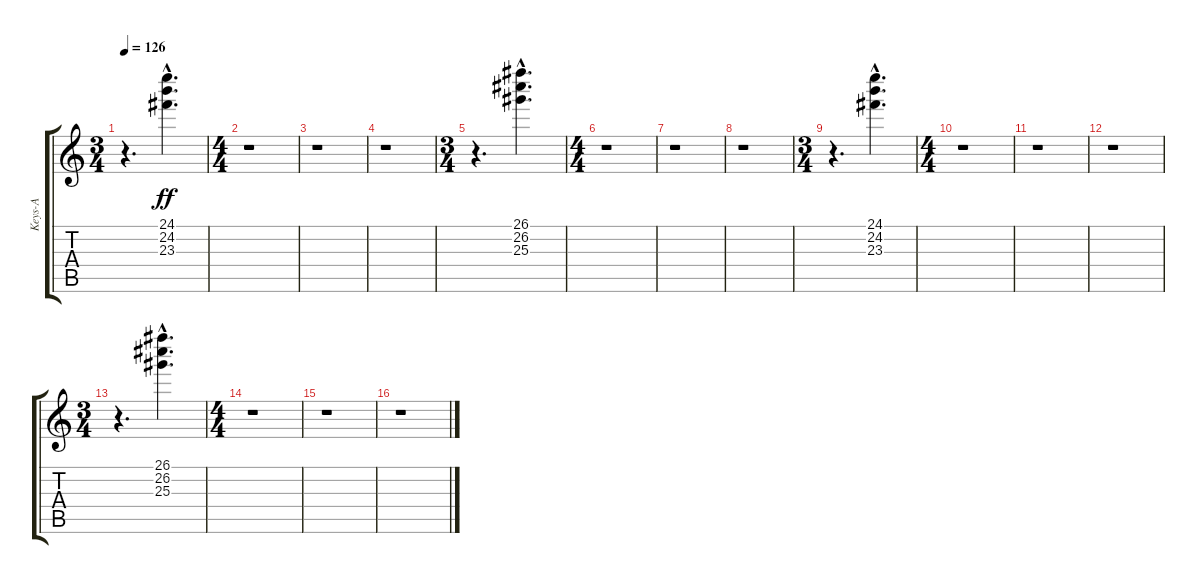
\track ("Keys-A" "Keys-A") {instrument overdrivenguitar}
\staff {score tabs}
\tuning (E4 B3 G3 D3 A2 E2) {hide}
\ts (3 4)
\tempo 126
\clef g2
\ks c
r.4{d dy ff} (24.1{hac} 24.2{hac} 23.3{hac}).4{d instrument lead2sawtooth} |
\ts (4 4)
r.1 |
r.1 |
r.1 |
\ts (3 4)
r.4{d} (26.1{hac} 26.2{hac} 25.3{hac}).4{d} |
\ts (4 4)
r.1 |
r.1 |
r.1 |
\ts (3 4)
r.4{d} (24.1{hac} 24.2{hac} 23.3{hac}).4{d} |
\ts (4 4)
r.1 |
r.1 |
r.1 |
\ts (3 4)
r.4{d} (26.1{hac} 26.2{hac} 25.3{hac}).4{d} |
\ts (4 4)
r.1 |
r.1 |
r.1
